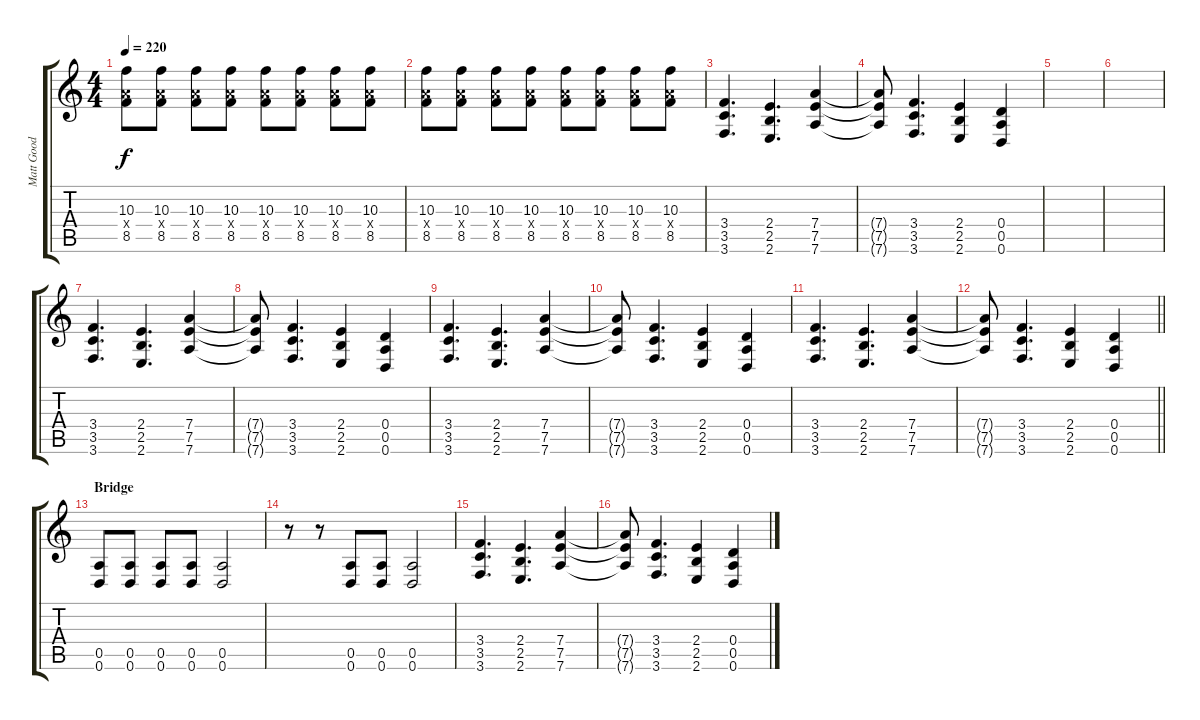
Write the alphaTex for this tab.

\track ("Matt Good - Lead Guitar" "Matt Good ") {instrument distortionguitar}
\staff {score tabs}
\tuning (E4 B3 G3 D3 A2 D2) {hide}
\ts (4 4)
\tempo 220
\clef g2
\ks c
(10.3 7.4{x} 8.5).8{dy f} (10.3 7.4{x} 8.5).8 (10.3 7.4{x} 8.5).8 (10.3 7.4{x} 8.5).8 (10.3 7.4{x} 8.5).8 (10.3 7.4{x} 8.5).8 (10.3 7.4{x} 8.5).8 (10.3 7.4{x} 8.5).8 |
(10.3 7.4{x} 8.5).8 (10.3 7.4{x} 8.5).8 (10.3 7.4{x} 8.5).8 (10.3 7.4{x} 8.5).8 (10.3 7.4{x} 8.5).8 (10.3 7.4{x} 8.5).8 (10.3 7.4{x} 8.5).8 (10.3 7.4{x} 8.5).8 |
(3.4 3.5 3.6).4{d} (2.4 2.5 2.6).4{d} (7.4 7.5 7.6).4 |
(7.4{t} 7.5{t} 7.6{t}).8 (3.4 3.5 3.6).4{d} (2.4 2.5 2.6).4 (0.4 0.5 0.6).4 |
|
|
(3.4 3.5 3.6).4{d} (2.4 2.5 2.6).4{d} (7.4 7.5 7.6).4 |
(7.4{t} 7.5{t} 7.6{t}).8 (3.4 3.5 3.6).4{d} (2.4 2.5 2.6).4 (0.4 0.5 0.6).4 |
(3.4 3.5 3.6).4{d} (2.4 2.5 2.6).4{d} (7.4 7.5 7.6).4 |
(7.4{t} 7.5{t} 7.6{t}).8 (3.4 3.5 3.6).4{d} (2.4 2.5 2.6).4 (0.4 0.5 0.6).4 |
(3.4 3.5 3.6).4{d} (2.4 2.5 2.6).4{d} (7.4 7.5 7.6).4 |
\barLineRight lightlight
(7.4{t} 7.5{t} 7.6{t}).8 (3.4 3.5 3.6).4{d} (2.4 2.5 2.6).4 (0.4 0.5 0.6).4 |
\section ("" "Bridge")
(0.5 0.6).8 (0.5 0.6).8 (0.5 0.6).8 (0.5 0.6).8 (0.5 0.6).2 |
r.8 r.8 (0.5 0.6).8 (0.5 0.6).8 (0.5 0.6).2 |
(3.4 3.5 3.6).4{d} (2.4 2.5 2.6).4{d} (7.4 7.5 7.6).4 |
(7.4{t} 7.5{t} 7.6{t}).8 (3.4 3.5 3.6).4{d} (2.4 2.5 2.6).4 (0.4 0.5 0.6).4
